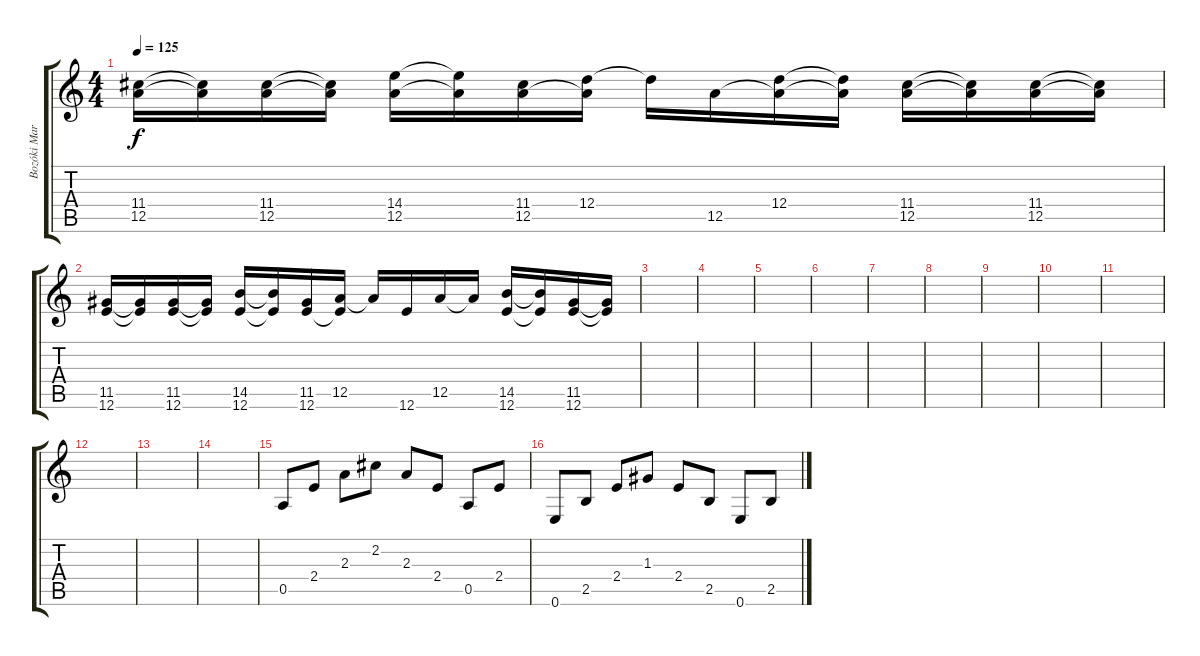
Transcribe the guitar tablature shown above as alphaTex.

\track ("Bozóki Marci - Szólógitár" "Bozóki Mar") {instrument overdrivenguitar}
\staff {score tabs}
\tuning (E4 B3 G3 D3 A2 E2) {hide}
\ts (4 4)
\tempo 125
\clef g2
\ks c
(11.4 12.5).16{dy f} (11.4{t} 12.5{t}).16 (11.4 12.5).16 (11.4{t} 12.5{t}).16 (14.4 12.5).16 (14.4{t} 12.5{t}).16 (11.4 12.5).16 (12.4 12.5{t}).16 12.4{t}.16 12.5.16 (12.4 12.5{t}).16 (12.4{t} 12.5{t}).16 (11.4 12.5).16 (11.4{t} 12.5{t}).16 (11.4 12.5).16 (11.4{t} 12.5{t}).16 |
(11.5 12.6).16 (11.5{t} 12.6{t}).16 (11.5 12.6).16 (11.5{t} 12.6{t}).16 (14.5 12.6).16 (14.5{t} 12.6{t}).16 (11.5 12.6).16 (12.5 12.6{t}).16 12.5{t}.16 12.6.16 12.5.16 12.5{t}.16 (14.5 12.6).16 (14.5{t} 12.6{t}).16 (11.5 12.6).16 (11.5{t} 12.6{t}).16 |
|
|
|
|
|
|
|
|
|
|
|
|
0.5.8 2.4.8 2.3.8 2.2.8 2.3.8 2.4.8 0.5.8 2.4.8 |
0.6.8 2.5.8 2.4.8 1.3.8 2.4.8 2.5.8 0.6.8 2.5.8
